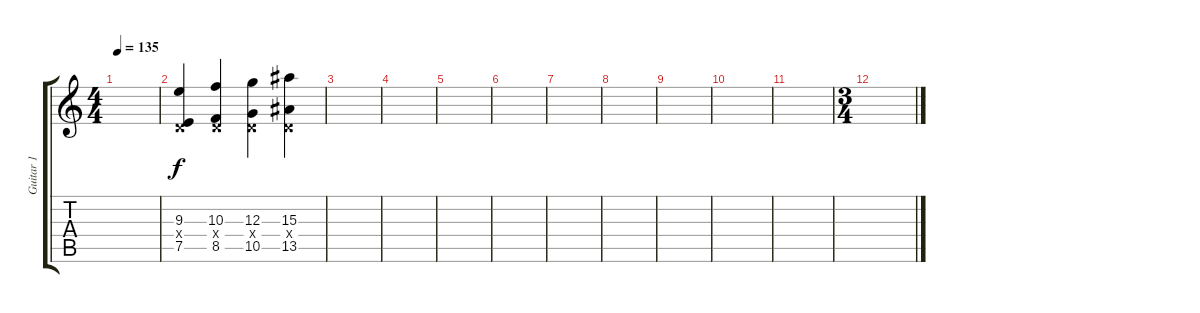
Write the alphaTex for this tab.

\track ("Guitar 1" "Guitar 1") {instrument distortionguitar}
\staff {score tabs}
\tuning (E4 B3 G3 D3 A2 D2) {hide}
\ts (4 4)
\tempo 135
\clef g2
\ks c
|
(9.3 0.4{x} 7.5).4 (10.3 0.4{x} 8.5).4 (12.3 0.4{x} 10.5).4 (15.3 0.4{x} 13.5).4 |
|
|
|
|
|
|
|
|
|
\ts (3 4)
